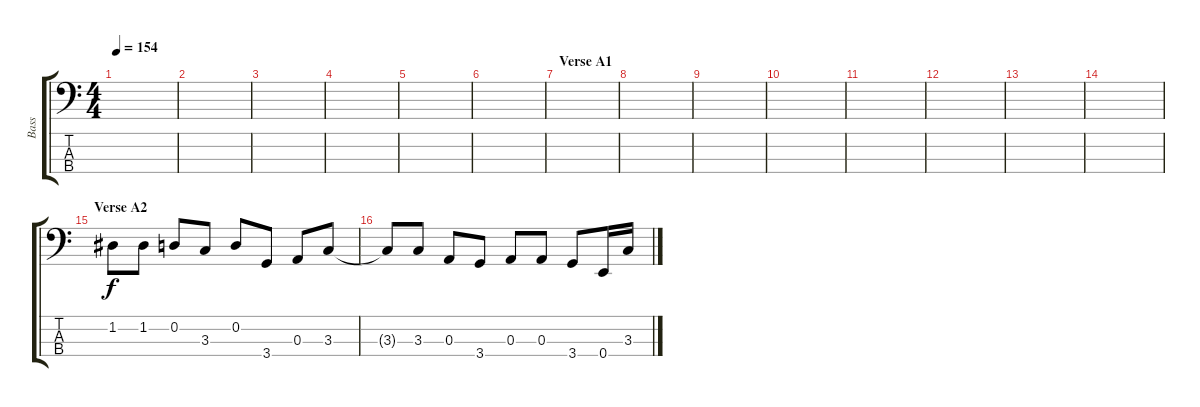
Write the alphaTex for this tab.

\track ("Bass" "Bass") {instrument electricbassfinger}
\staff {score tabs}
\tuning (G2 D2 A1 E1) {hide}
\ts (4 4)
\tempo 154
\clef f4
\ks c
|
|
|
|
|
|
\section ("" "Verse A1")
|
|
|
|
|
|
|
|
\section ("" "Verse A2")
1.2.8 1.2.8 0.2.8 3.3.8 0.2.8 3.4.8 0.3.8 3.3.8 |
3.3{t}.8 3.3.8 0.3.8 3.4.8 0.3.8 0.3.8 3.4.8 0.4.16 3.3.16
